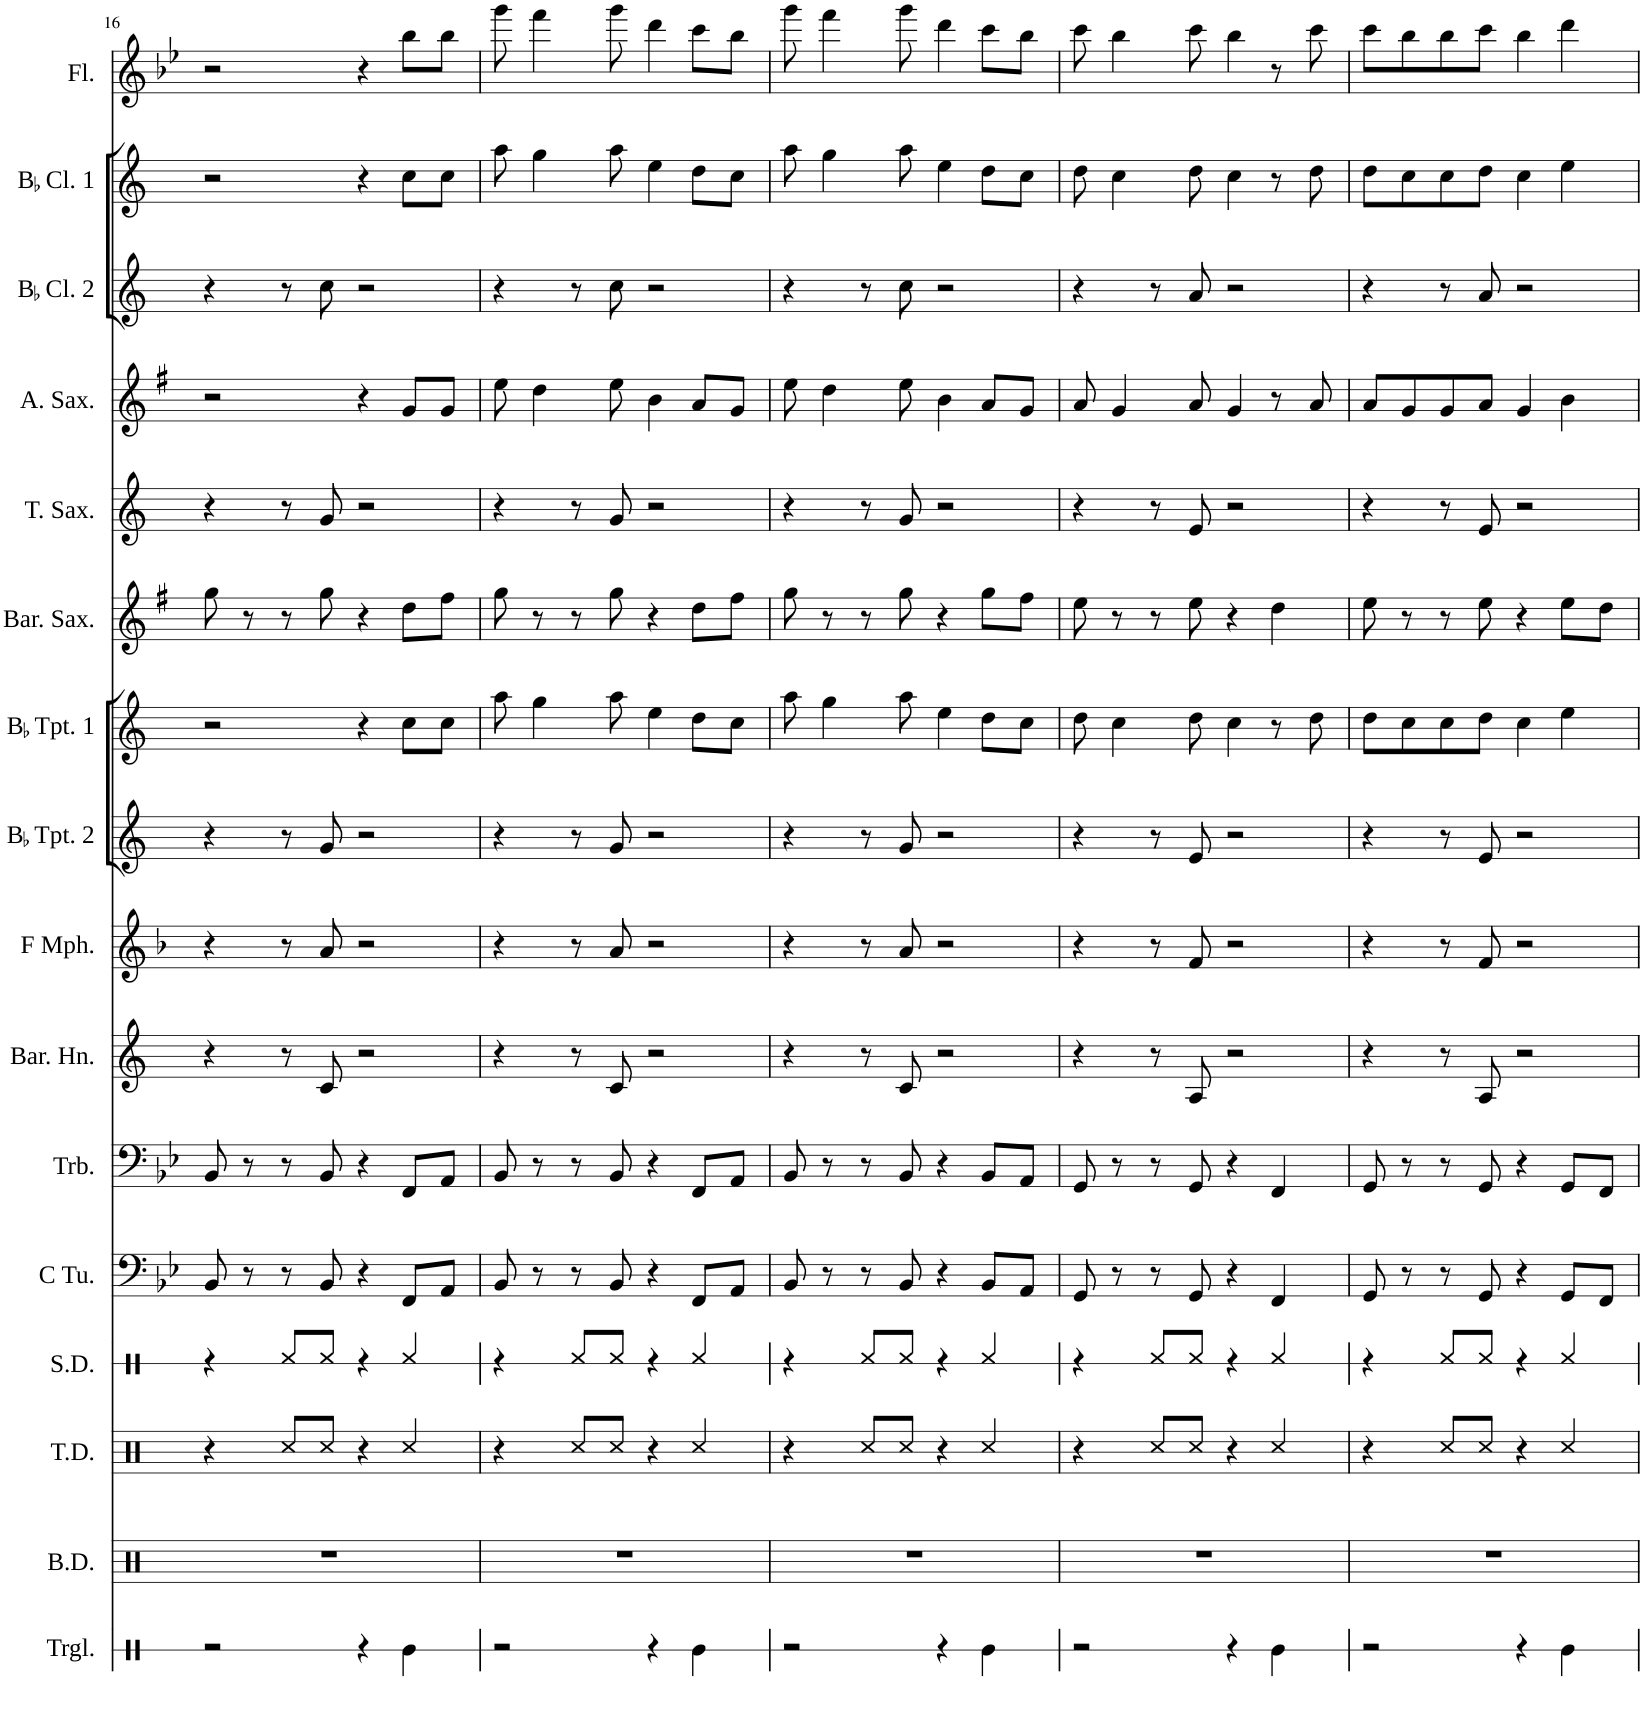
**kern	**kern	**kern	**kern	**kern	**kern	**kern	**kern	**kern	**kern	**kern	**kern	**kern	**kern	**kern	**kern
*part16	*part15	*part14	*part13	*part12	*part11	*part10	*part9	*part8	*part7	*part6	*part5	*part4	*part3	*part2	*part1
*staff16	*staff15	*staff14	*staff13	*staff12	*staff11	*staff10	*staff9	*staff8	*staff7	*staff6	*staff5	*staff4	*staff3	*staff2	*staff1
*I"Triangle	*I"Bass Drum	*I"Tenor Drum	*I"Snare Drum	*I"C Tuba	*I"Trombone	*I"Baritone Horn	*I"F Mellophone	*I"BaccidentalFlat Trumpet 2	*I"BaccidentalFlat Trumpet 1	*I"Baritone Saxophone	*I"Tenor Saxophone	*I"Alto Saxophone	*I"BaccidentalFlat Clarinet 2	*I"BaccidentalFlat Clarinet 1	*I"Flute
*I'Trgl.	*I'B.D.	*I'T.D.	*I'S.D.	*I'C Tu.	*I'Trb.	*I'Bar. Hn.	*I'F Mph.	*I'BaccidentalFlat Tpt. 2	*I'BaccidentalFlat Tpt. 1	*I'Bar. Sax.	*I'T. Sax.	*I'A. Sax.	*I'BaccidentalFlat Cl. 2	*I'BaccidentalFlat Cl. 1	*I'Fl.
!!LO:PB:g=z
*clefX	*clefX	*clefX	*clefX	*clefF4	*clefF4	*clefG2	*clefG2	*clefG2	*clefG2	*clefG2	*clefG2	*clefG2	*clefG2	*clefG2	*clefG2
*	*	*	*	*	*	*Trd1c2	*Trd4c7	*Trd1c2	*Trd1c2	*Trd12c21	*Trd8c14	*Trd5c9	*Trd1c2	*Trd1c2	*
*k[]	*k[]	*k[]	*k[]	*k[b-e-]	*k[b-e-]	*k[]	*k[b-]	*k[]	*k[]	*k[f#]	*k[]	*k[f#]	*k[]	*k[]	*k[b-e-]
*M4/4	*M4/4	*M4/4	*M4/4	*M4/4	*M4/4	*M4/4	*M4/4	*M4/4	*M4/4	*M4/4	*M4/4	*M4/4	*M4/4	*M4/4	*M4/4
=16	=16	=16	=16	=16	=16	=16	=16	=16	=16	=16	=16	=16	=16	=16	=16
2r	1r	4r	4r	8BB-/	8BB-/	4r	4r	4r	2r	8gg\	4r	2r	4r	2r	2r
.	.	.	.	8r	8r	.	.	.	.	8r	.	.	.	.	.
.	.	8Rcc/L	8Rf/L	8r	8r	8r	8r	8r	.	8r	8r	.	8r	.	.
.	.	8Rcc/J	8Rf/J	8BB-/	8BB-/	8c/	8a/	8g/	.	8gg\	8g/	.	8cc\	.	.
4r	.	4r	4r	4r	4r	2r	2r	2r	4r	4r	2r	4r	2r	4r	4r
4Re\	.	4Rcc/	4Rf/	8FF/L	8FF/L	.	.	.	8cc\L	8dd\L	.	8g/L	.	8cc\L	8bb-\L
.	.	.	.	8AA/J	8AA/J	.	.	.	8cc\J	8ff#\J	.	8g/J	.	8cc\J	8bb-\J
=17	=17	=17	=17	=17	=17	=17	=17	=17	=17	=17	=17	=17	=17	=17	=17
2r	1r	4r	4r	8BB-/	8BB-/	4r	4r	4r	8aa\	8gg\	4r	8ee\	4r	8aa\	8ggg\
.	.	.	.	8r	8r	.	.	.	4gg\	8r	.	4dd\	.	4gg\	4fff\
.	.	8Rcc/L	8Rf/L	8r	8r	8r	8r	8r	.	8r	8r	.	8r	.	.
.	.	8Rcc/J	8Rf/J	8BB-/	8BB-/	8c/	8a/	8g/	8aa\	8gg\	8g/	8ee\	8cc\	8aa\	8ggg\
4r	.	4r	4r	4r	4r	2r	2r	2r	4ee\	4r	2r	4b\	2r	4ee\	4ddd\
4Re\	.	4Rcc/	4Rf/	8FF/L	8FF/L	.	.	.	8dd\L	8dd\L	.	8a/L	.	8dd\L	8ccc\L
.	.	.	.	8AA/J	8AA/J	.	.	.	8cc\J	8ff#\J	.	8g/J	.	8cc\J	8bb-\J
=18	=18	=18	=18	=18	=18	=18	=18	=18	=18	=18	=18	=18	=18	=18	=18
2r	1r	4r	4r	8BB-/	8BB-/	4r	4r	4r	8aa\	8gg\	4r	8ee\	4r	8aa\	8ggg\
.	.	.	.	8r	8r	.	.	.	4gg\	8r	.	4dd\	.	4gg\	4fff\
.	.	8Rcc/L	8Rf/L	8r	8r	8r	8r	8r	.	8r	8r	.	8r	.	.
.	.	8Rcc/J	8Rf/J	8BB-/	8BB-/	8c/	8a/	8g/	8aa\	8gg\	8g/	8ee\	8cc\	8aa\	8ggg\
4r	.	4r	4r	4r	4r	2r	2r	2r	4ee\	4r	2r	4b\	2r	4ee\	4ddd\
4Re\	.	4Rcc/	4Rf/	8BB-/L	8BB-/L	.	.	.	8dd\L	8gg\L	.	8a/L	.	8dd\L	8ccc\L
.	.	.	.	8AA/J	8AA/J	.	.	.	8cc\J	8ff#\J	.	8g/J	.	8cc\J	8bb-\J
=19	=19	=19	=19	=19	=19	=19	=19	=19	=19	=19	=19	=19	=19	=19	=19
2r	1r	4r	4r	8GG/	8GG/	4r	4r	4r	8dd\	8ee\	4r	8a/	4r	8dd\	8ccc\
.	.	.	.	8r	8r	.	.	.	4cc\	8r	.	4g/	.	4cc\	4bb-\
.	.	8Rcc/L	8Rf/L	8r	8r	8r	8r	8r	.	8r	8r	.	8r	.	.
.	.	8Rcc/J	8Rf/J	8GG/	8GG/	8A/	8f/	8e/	8dd\	8ee\	8e/	8a/	8a/	8dd\	8ccc\
4r	.	4r	4r	4r	4r	2r	2r	2r	4cc\	4r	2r	4g/	2r	4cc\	4bb-\
4Re\	.	4Rcc/	4Rf/	4FF/	4FF/	.	.	.	8r	4dd\	.	8r	.	8r	8r
.	.	.	.	.	.	.	.	.	8dd\	.	.	8a/	.	8dd\	8ccc\
=20	=20	=20	=20	=20	=20	=20	=20	=20	=20	=20	=20	=20	=20	=20	=20
2r	1r	4r	4r	8GG/	8GG/	4r	4r	4r	8dd\L	8ee\	4r	8a/L	4r	8dd\L	8ccc\L
.	.	.	.	8r	8r	.	.	.	8cc\	8r	.	8g/	.	8cc\	8bb-\
.	.	8Rcc/L	8Rf/L	8r	8r	8r	8r	8r	8cc\	8r	8r	8g/	8r	8cc\	8bb-\
.	.	8Rcc/J	8Rf/J	8GG/	8GG/	8A/	8f/	8e/	8dd\J	8ee\	8e/	8a/J	8a/	8dd\J	8ccc\J
4r	.	4r	4r	4r	4r	2r	2r	2r	4cc\	4r	2r	4g/	2r	4cc\	4bb-\
4Re\	.	4Rcc/	4Rf/	8GG/L	8GG/L	.	.	.	4ee\	8ee\L	.	4b\	.	4ee\	4ddd\
.	.	.	.	8FF/J	8FF/J	.	.	.	.	8dd\J	.	.	.	.	.
=	=	=	=	=	=	=	=	=	=	=	=	=	=	=	=
*-	*-	*-	*-	*-	*-	*-	*-	*-	*-	*-	*-	*-	*-	*-	*-
